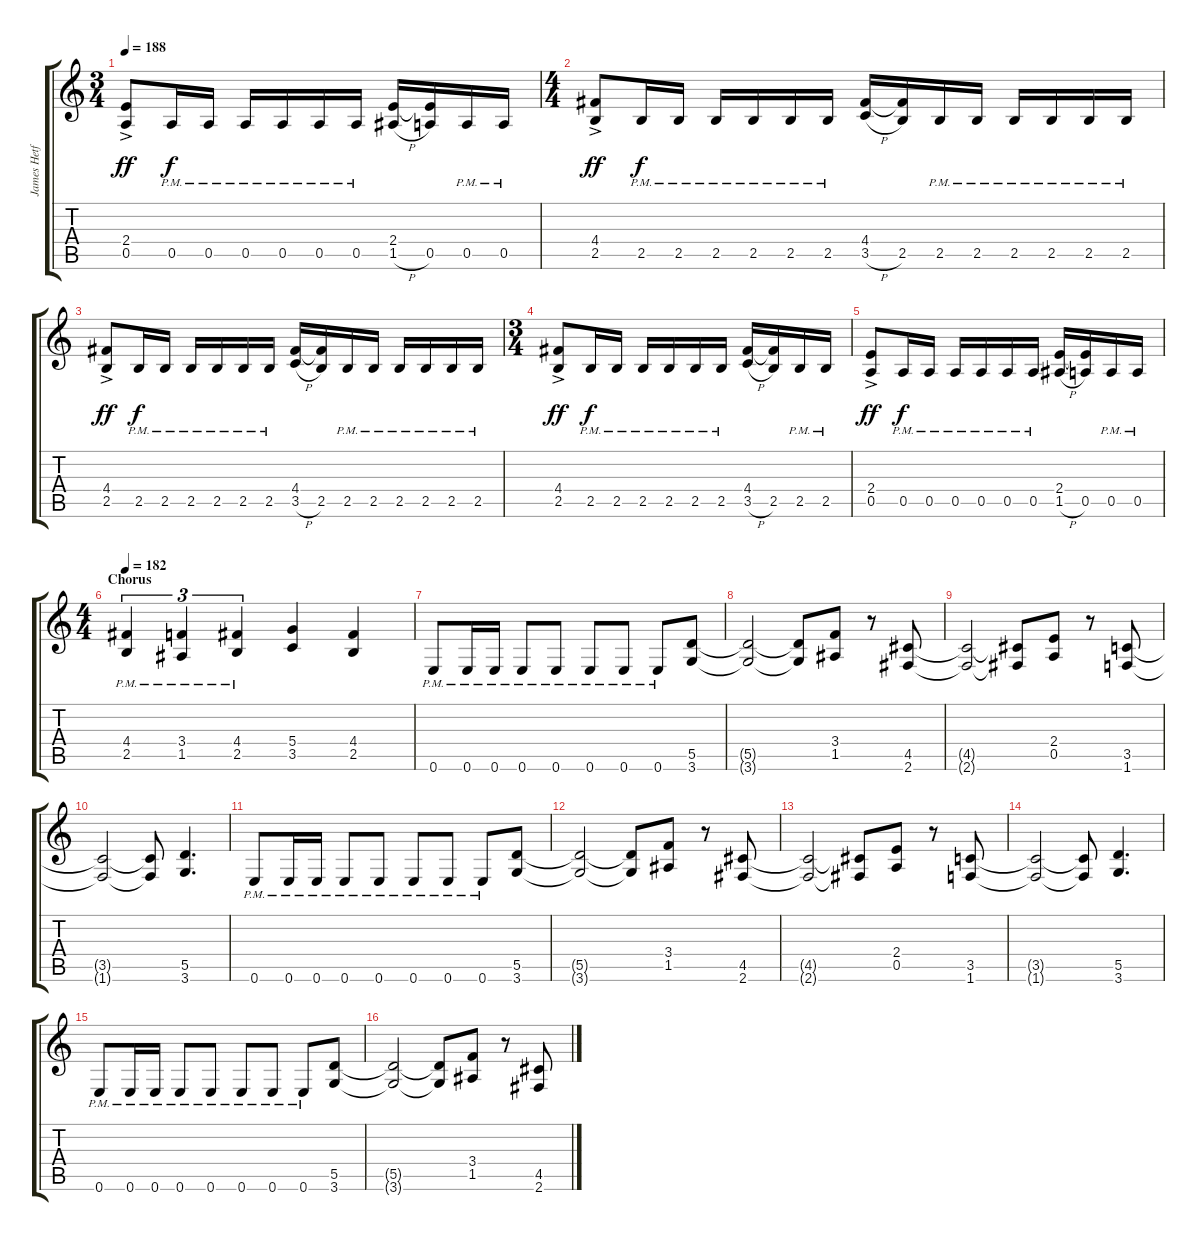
\track ("James Hetfield (Rhythm Guitar)" "James Hetf") {instrument distortionguitar}
\staff {score tabs}
\tuning (E4 B3 G3 D3 A2 E2) {hide}
\ts (3 4)
\tempo 188
\clef g2
\ks c
(2.4{ac} 0.5{ac}).8{dy ff} 0.5{pm}.16{dy f} 0.5{pm}.16 0.5{pm}.16 0.5{pm}.16 0.5{pm}.16 0.5{pm}.16 (2.4 1.5{h}).16 (2.4{t} 0.5).16 0.5{pm}.16 0.5{pm}.16 |
\ts (4 4)
(4.4{ac} 2.5{ac}).8{dy ff} 2.5{pm}.16{dy f} 2.5{pm}.16 2.5{pm}.16 2.5{pm}.16 2.5{pm}.16 2.5{pm}.16 (4.4 3.5{h}).16 (4.4{t} 2.5).16 2.5{pm}.16 2.5{pm}.16 2.5{pm}.16 2.5{pm}.16 2.5{pm}.16 2.5{pm}.16 |
(4.4{ac} 2.5{ac}).8{dy ff} 2.5{pm}.16{dy f} 2.5{pm}.16 2.5{pm}.16 2.5{pm}.16 2.5{pm}.16 2.5{pm}.16 (4.4 3.5{h}).16 (4.4{t} 2.5).16 2.5{pm}.16 2.5{pm}.16 2.5{pm}.16 2.5{pm}.16 2.5{pm}.16 2.5{pm}.16 |
\ts (3 4)
(4.4{ac} 2.5{ac}).8{dy ff} 2.5{pm}.16{dy f} 2.5{pm}.16 2.5{pm}.16 2.5{pm}.16 2.5{pm}.16 2.5{pm}.16 (4.4 3.5{h}).16 (4.4{t} 2.5).16 2.5{pm}.16 2.5{pm}.16 |
(2.4{ac} 0.5{ac}).8{dy ff} 0.5{pm}.16{dy f} 0.5{pm}.16 0.5{pm}.16 0.5{pm}.16 0.5{pm}.16 0.5{pm}.16 (2.4 1.5{h}).16 (2.4{t} 0.5).16 0.5{pm}.16 0.5{pm}.16 |
\ts (4 4)
\section ("" "Chorus")
\tempo 182
(4.4{pm} 2.5{pm}).4{tu (3 2)} (3.4{pm} 1.5{pm}).4{tu (3 2)} (4.4{pm} 2.5{pm}).4{tu (3 2)} (5.4 3.5).4 (4.4 2.5).4 |
0.6{pm}.8 0.6{pm}.16 0.6{pm}.16 0.6{pm}.8 0.6{pm}.8 0.6{pm}.8 0.6{pm}.8 0.6{pm}.8 (5.5 3.6).8 |
(5.5{t} 3.6{t}).2 (5.5{t} 3.6{t}).8 (3.4 1.5).8 r.8 (4.5 2.6).8 |
(4.5{t} 2.6{t}).2 (4.5{t} 2.6{t}).8 (2.4 0.5).8 r.8 (3.5 1.6).8 |
(3.5{t} 1.6{t}).2 (3.5{t} 1.6{t}).8 (5.5 3.6).4{d} |
0.6{pm}.8 0.6{pm}.16 0.6{pm}.16 0.6{pm}.8 0.6{pm}.8 0.6{pm}.8 0.6{pm}.8 0.6{pm}.8 (5.5 3.6).8 |
(5.5{t} 3.6{t}).2 (5.5{t} 3.6{t}).8 (3.4 1.5).8 r.8 (4.5 2.6).8 |
(4.5{t} 2.6{t}).2 (4.5{t} 2.6{t}).8 (2.4 0.5).8 r.8 (3.5 1.6).8 |
(3.5{t} 1.6{t}).2 (3.5{t} 1.6{t}).8 (5.5 3.6).4{d} |
0.6{pm}.8 0.6{pm}.16 0.6{pm}.16 0.6{pm}.8 0.6{pm}.8 0.6{pm}.8 0.6{pm}.8 0.6{pm}.8 (5.5 3.6).8 |
(5.5{t} 3.6{t}).2 (5.5{t} 3.6{t}).8 (3.4 1.5).8 r.8 (4.5 2.6).8
